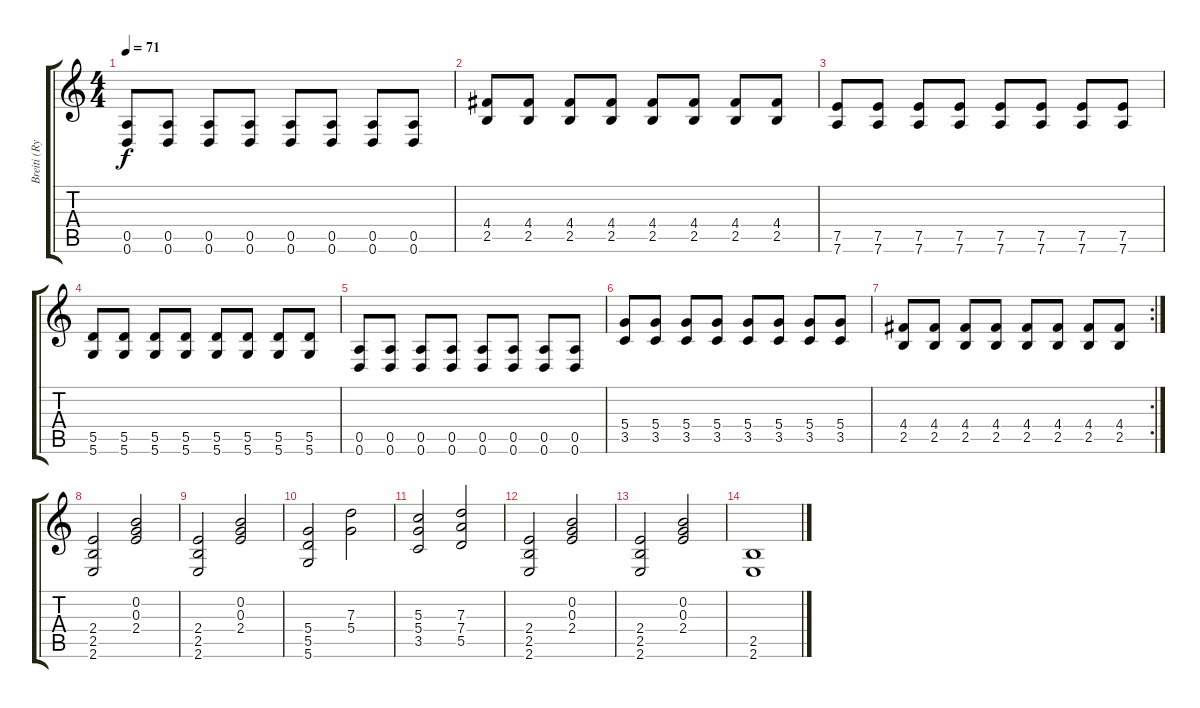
\track ("Breiti (Rythmus)" "Breiti (Ry") {instrument distortionguitar}
\staff {score tabs}
\tuning (E4 B3 G3 D3 A2 D2) {hide}
\ts (4 4)
\tempo 71
\clef g2
\ks c
(0.5 0.6).8{dy f} (0.5 0.6).8 (0.5 0.6).8 (0.5 0.6).8 (0.5 0.6).8 (0.5 0.6).8 (0.5 0.6).8 (0.5 0.6).8 |
(4.4 2.5).8 (4.4 2.5).8 (4.4 2.5).8 (4.4 2.5).8 (4.4 2.5).8 (4.4 2.5).8 (4.4 2.5).8 (4.4 2.5).8 |
(7.5 7.6).8 (7.5 7.6).8 (7.5 7.6).8 (7.5 7.6).8 (7.5 7.6).8 (7.5 7.6).8 (7.5 7.6).8 (7.5 7.6).8 |
(5.5 5.6).8{volume 8} (5.5 5.6).8 (5.5 5.6).8 (5.5 5.6).8 (5.5 5.6).8 (5.5 5.6).8 (5.5 5.6).8 (5.5 5.6).8 |
(0.5 0.6).8 (0.5 0.6).8 (0.5 0.6).8 (0.5 0.6).8 (0.5 0.6).8 (0.5 0.6).8 (0.5 0.6).8 (0.5 0.6).8 |
(5.4 3.5).8 (5.4 3.5).8 (5.4 3.5).8 (5.4 3.5).8 (5.4 3.5).8 (5.4 3.5).8 (5.4 3.5).8 (5.4 3.5).8 |
\rc 2
(4.4 2.5).8 (4.4 2.5).8 (4.4 2.5).8 (4.4 2.5).8 (4.4 2.5).8 (4.4 2.5).8 (4.4 2.5).8 (4.4 2.5).8 |
(2.4 2.5 2.6).2 (0.2 0.3 2.4).2 |
(2.4 2.5 2.6).2 (0.2 0.3 2.4).2 |
(5.4 5.5 5.6).2 (7.3 5.4).2 |
(5.3 5.4 3.5).2 (7.3 7.4 5.5).2 |
(2.4 2.5 2.6).2 (0.2 0.3 2.4).2 |
(2.4 2.5 2.6).2 (0.2 0.3 2.4).2 |
(2.5 2.6).1
